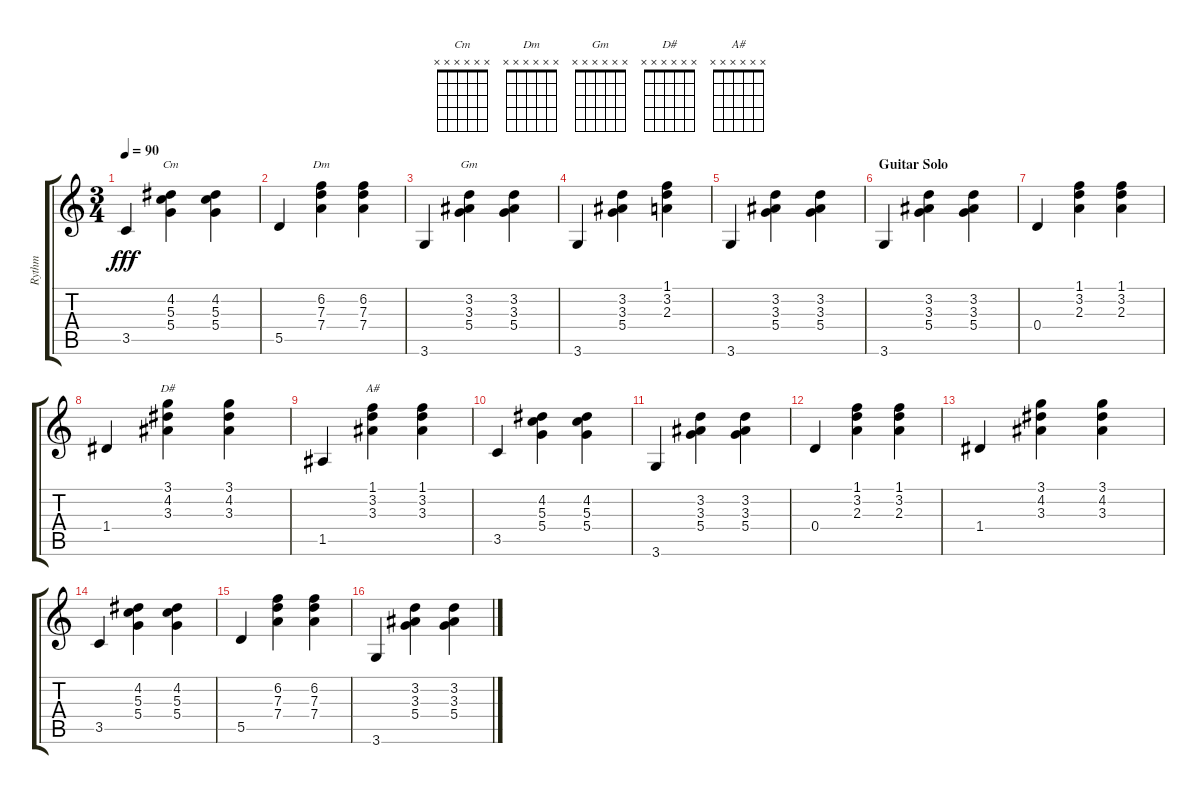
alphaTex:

\track ("Rythm" "Rythm") {instrument acousticguitarsteel}
\staff {score tabs}
\tuning (E4 B3 G3 D3 A2 E2) {hide}
\chord ("Cm" x x x x x x)
\chord ("Dm" x x x x x x)
\chord ("Gm" x x x x x x)
\chord ("D#" x x x x x x)
\chord ("A#" x x x x x x)
\ts (3 4)
\tempo 90
\clef g2
\ks c
3.5.4{dy fff} (4.2 5.3 5.4).4{ch "Cm"} (4.2 5.3 5.4).4 |
5.5.4 (6.2 7.3 7.4).4{ch "Dm"} (6.2 7.3 7.4).4 |
3.6.4 (3.2 3.3 5.4).4{ch "Gm"} (3.2 3.3 5.4).4 |
3.6.4 (3.2 3.3 5.4).4 (1.1 3.2 2.3).4 |
3.6.4 (3.2 3.3 5.4).4 (3.2 3.3 5.4).4 |
\section ("" "Guitar Solo")
3.6.4 (3.2 3.3 5.4).4 (3.2 3.3 5.4).4 |
0.4.4 (1.1 3.2 2.3).4 (1.1 3.2 2.3).4 |
1.4.4 (3.1 4.2 3.3).4{ch "D#"} (3.1 4.2 3.3).4 |
1.5.4 (1.1 3.2 3.3).4{ch "A#"} (1.1 3.2 3.3).4 |
3.5.4 (4.2 5.3 5.4).4 (4.2 5.3 5.4).4 |
3.6.4 (3.2 3.3 5.4).4 (3.2 3.3 5.4).4 |
0.4.4 (1.1 3.2 2.3).4 (1.1 3.2 2.3).4 |
1.4.4 (3.1 4.2 3.3).4 (3.1 4.2 3.3).4 |
3.5.4 (4.2 5.3 5.4).4 (4.2 5.3 5.4).4 |
5.5.4 (6.2 7.3 7.4).4 (6.2 7.3 7.4).4 |
3.6.4 (3.2 3.3 5.4).4 (3.2 3.3 5.4).4
